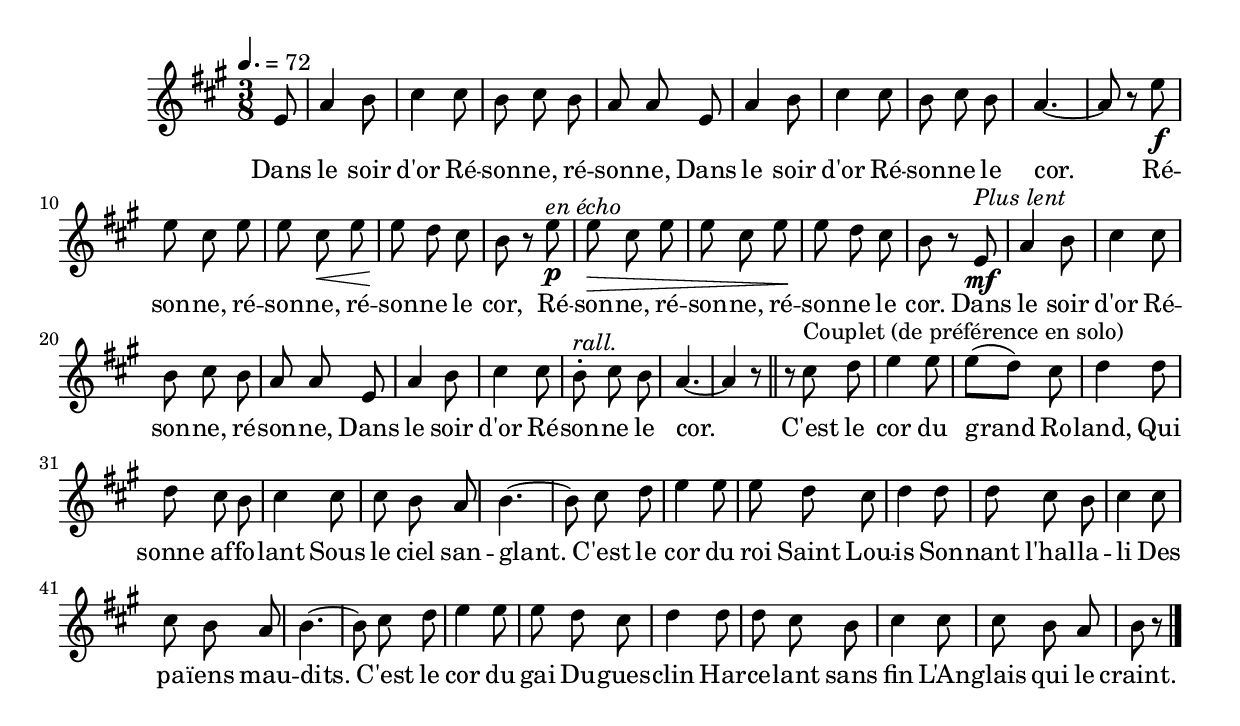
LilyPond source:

%Compilation:lilypond .ly
%Apercu:evince .pdf
%Esclaves:timidity -ia .midi
\version "2.12.1"
\include "italiano.ly"

\header {
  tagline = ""
  composer = ""
}                                        

MetriqueArmure = {
  \tempo 4.=72
  \time 3/8
  \key la \major
}

italique = { \override Score . LyricText #'font-shape = #'italic }

roman = { \override Score . LyricText #'font-shape = #'roman }

MusiqueTheme = \relative do' {
	\partial 8 mi8
	la4 si8
	dod4 dod8
	si8 dod si
	la8 la mi
	la4 si8
	dod4 dod8
	si8 dod si
	la4.~
	la8 r mi'\f
	mi8 dod mi
	mi8 dod\< mi
	mi8\! re dod
	si8\! r mi\p^\markup{\italic "en écho"}
	mi8\> dod mi
	mi8 dod mi\!
	mi8 re dod
	si8 r mi,\mf^\markup{\italic "Plus lent"}
	la4 si8
	dod4 dod8
	si8 dod si
	la8 la mi
	la4 si8
	dod4 dod8
	si8-.^\markup{\italic rall.} dod si
	la4.~
	la4 r8 \bar "||"
	r8 dod^\markup{Couplet (de préférence en solo)} re
	mi4 mi8
	mi8([ re)] dod
	re4 re8
	re8 dod si
	dod4 dod8
	dod8 si la
	si4.~
	si8 dod re
	mi4 mi8
	mi8 re dod
	re4 re8
	re8 dod si
	dod4 dod8
	dod8 si la
	si4.~
	si8 dod re
	mi4 mi8
	mi8 re dod
	re4 re8
	re8 dod si
	dod4 dod8
	dod8 si la
	\partial 4 si8 r \bar "|."
}

Paroles = \lyricmode {
	Dans le soir d'or
	Ré -- son -- ne, ré -- son -- ne,
	Dans le soir d'or
	Ré -- son -- ne le cor.
	Ré -- son -- ne, ré -- son -- ne, ré -- son -- ne le cor,
	Ré -- son -- ne, ré -- son -- ne, ré -- son -- ne le cor.
	Dans le soir d'or
	Ré -- son -- ne, ré -- son -- ne,
	Dans le soir d'or
	Ré -- son -- ne le cor.
	
	C'est le cor du grand Ro -- land,
	Qui sonne af -- fo -- lant
	Sous le ciel san -- glant.
	C'est le cor du roi Saint Lou -- is
	Son -- nant l'hal -- la -- li
	Des pa -- ïens mau -- dits.
	C'est le cor du gai Du -- gues -- clin
	Har -- ce -- lant sans fin
	L'An -- glais qui le craint.
}

\score{
    \new Staff <<
      \set Staff.midiInstrument = "french horn"
      \new Voice = "theme" {
	\override Score.PaperColumn #'keep-inside-line = ##t
	\autoBeamOff
	\MetriqueArmure
	\MusiqueTheme
      }
      \new Lyrics \lyricsto theme {
	\Paroles
      }                       
    >>
\layout{}
\midi{}
}
